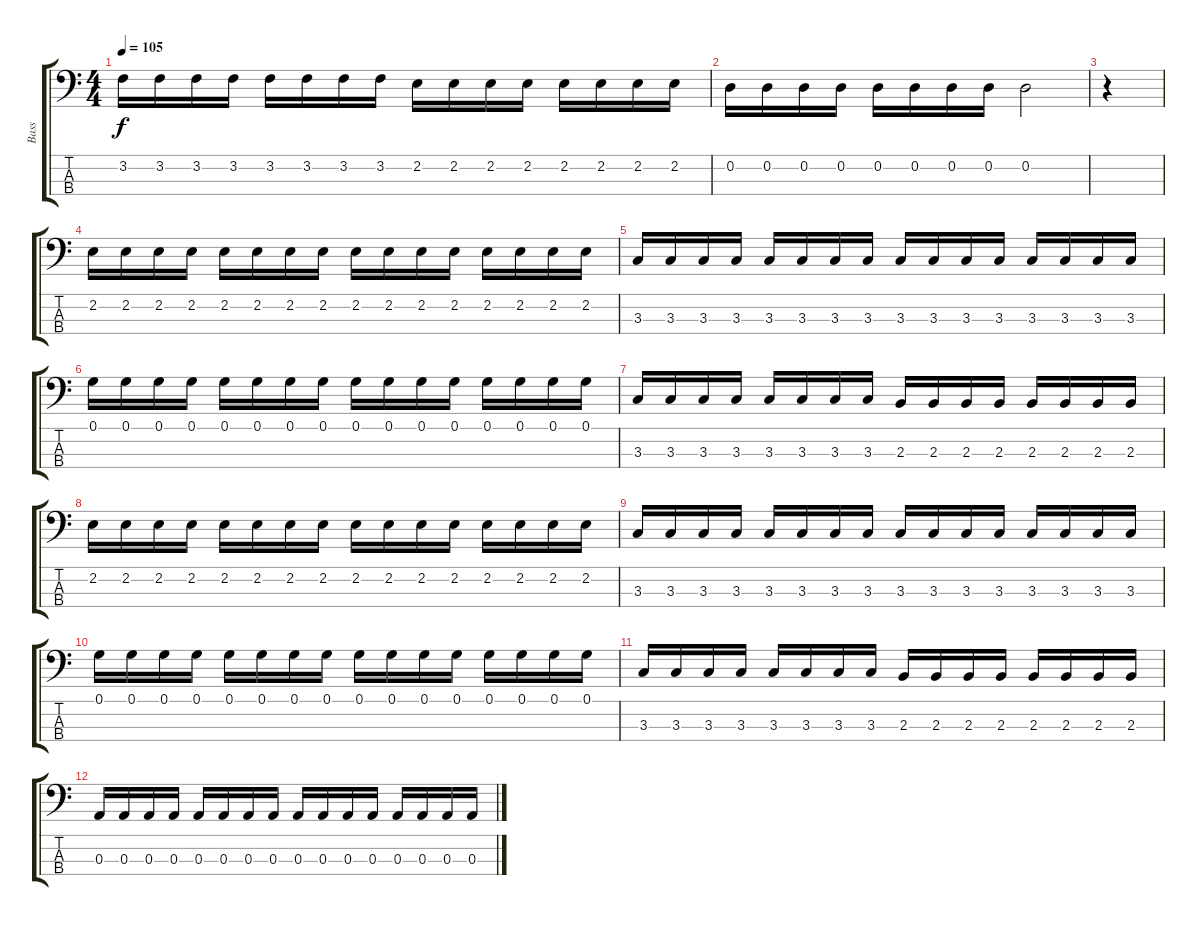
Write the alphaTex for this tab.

\track ("Bass" "Bass") {instrument electricbassfinger}
\staff {score tabs}
\tuning (G2 D2 A1 E1) {hide}
\ts (4 4)
\tempo 105
\clef f4
\ks c
3.2.16{dy f} 3.2.16 3.2.16 3.2.16 3.2.16 3.2.16 3.2.16 3.2.16 2.2.16 2.2.16 2.2.16 2.2.16 2.2.16 2.2.16 2.2.16 2.2.16 |
0.2.16 0.2.16 0.2.16 0.2.16 0.2.16 0.2.16 0.2.16 0.2.16 0.2.2 |
r.4 |
2.2.16 2.2.16 2.2.16 2.2.16 2.2.16 2.2.16 2.2.16 2.2.16 2.2.16 2.2.16 2.2.16 2.2.16 2.2.16 2.2.16 2.2.16 2.2.16 |
3.3.16 3.3.16 3.3.16 3.3.16 3.3.16 3.3.16 3.3.16 3.3.16 3.3.16 3.3.16 3.3.16 3.3.16 3.3.16 3.3.16 3.3.16 3.3.16 |
0.1.16 0.1.16 0.1.16 0.1.16 0.1.16 0.1.16 0.1.16 0.1.16 0.1.16 0.1.16 0.1.16 0.1.16 0.1.16 0.1.16 0.1.16 0.1.16 |
3.3.16 3.3.16 3.3.16 3.3.16 3.3.16 3.3.16 3.3.16 3.3.16 2.3.16 2.3.16 2.3.16 2.3.16 2.3.16 2.3.16 2.3.16 2.3.16 |
2.2.16 2.2.16 2.2.16 2.2.16 2.2.16 2.2.16 2.2.16 2.2.16 2.2.16 2.2.16 2.2.16 2.2.16 2.2.16 2.2.16 2.2.16 2.2.16 |
3.3.16 3.3.16 3.3.16 3.3.16 3.3.16 3.3.16 3.3.16 3.3.16 3.3.16 3.3.16 3.3.16 3.3.16 3.3.16 3.3.16 3.3.16 3.3.16 |
0.1.16 0.1.16 0.1.16 0.1.16 0.1.16 0.1.16 0.1.16 0.1.16 0.1.16 0.1.16 0.1.16 0.1.16 0.1.16 0.1.16 0.1.16 0.1.16 |
3.3.16 3.3.16 3.3.16 3.3.16 3.3.16 3.3.16 3.3.16 3.3.16 2.3.16 2.3.16 2.3.16 2.3.16 2.3.16 2.3.16 2.3.16 2.3.16 |
0.3.16 0.3.16 0.3.16 0.3.16 0.3.16 0.3.16 0.3.16 0.3.16 0.3.16 0.3.16 0.3.16 0.3.16 0.3.16 0.3.16 0.3.16 0.3.16
